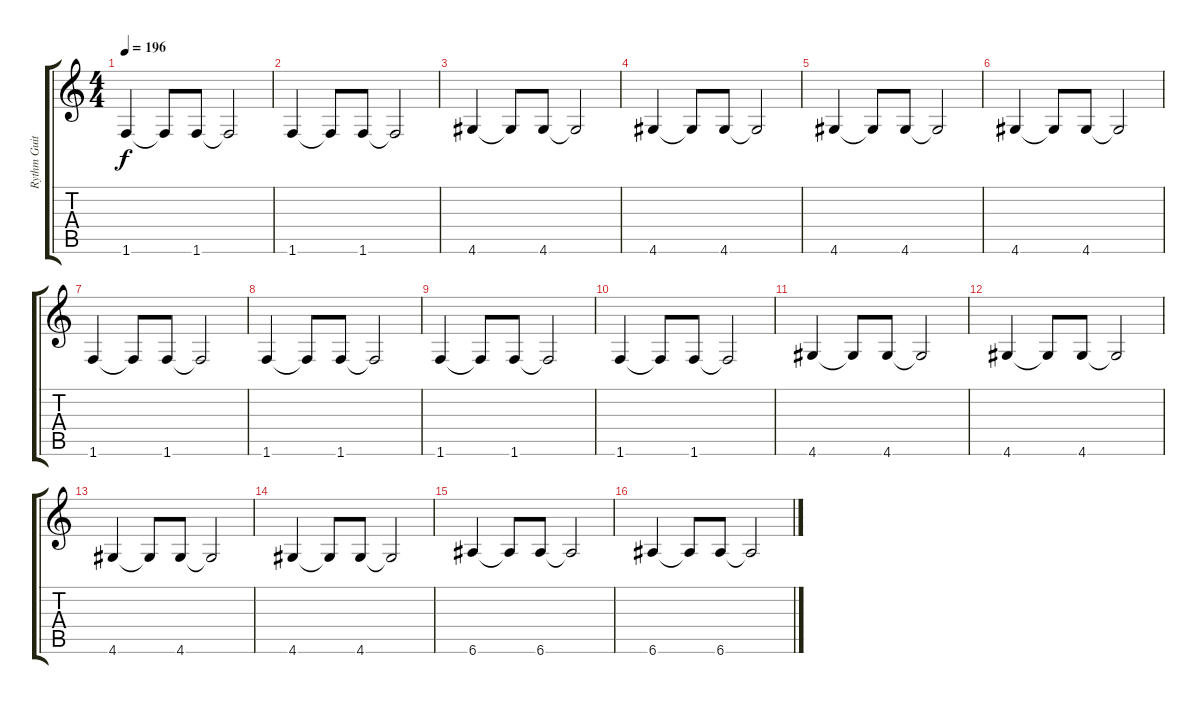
\track ("Rythm Guitar" "Rythm Guit") {instrument distortionguitar}
\staff {score tabs}
\tuning (E4 B3 G3 D3 A2 E2) {hide}
\ts (4 4)
\tempo 196
\clef g2
\ks c
1.6.4{dy f} 1.6{t}.8 1.6.8 1.6{t}.2 |
1.6.4 1.6{t}.8 1.6.8 1.6{t}.2 |
4.6.4 4.6{t}.8 4.6.8 4.6{t}.2 |
4.6.4 4.6{t}.8 4.6.8 4.6{t}.2 |
4.6.4 4.6{t}.8 4.6.8 4.6{t}.2 |
4.6.4 4.6{t}.8 4.6.8 4.6{t}.2 |
1.6.4 1.6{t}.8 1.6.8 1.6{t}.2 |
1.6.4 1.6{t}.8 1.6.8 1.6{t}.2 |
1.6.4 1.6{t}.8 1.6.8 1.6{t}.2 |
1.6.4 1.6{t}.8 1.6.8 1.6{t}.2 |
4.6.4 4.6{t}.8 4.6.8 4.6{t}.2 |
4.6.4 4.6{t}.8 4.6.8 4.6{t}.2 |
4.6.4 4.6{t}.8 4.6.8 4.6{t}.2 |
4.6.4 4.6{t}.8 4.6.8 4.6{t}.2 |
6.6.4 6.6{t}.8 6.6.8 6.6{t}.2 |
6.6.4 6.6{t}.8 6.6.8 6.6{t}.2
